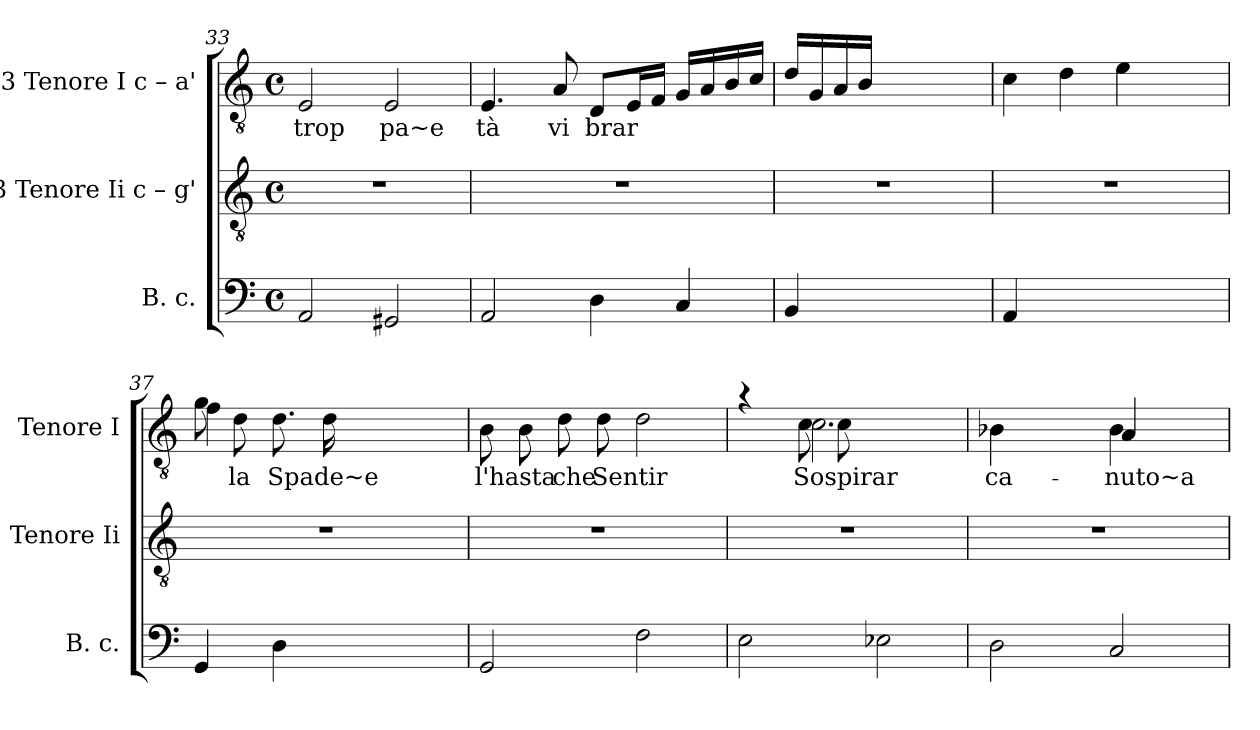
**kern	**kern	**kern	**text
*part3	*part2	*part1	*part1
*staff3	*staff2	*staff1	*staff1
*I"B. c.	*I"3 Tenore Ii c – g'	*I"3 Tenore I c – a'	*
*I'B. c.	*I'Tenore Ii	*I'Tenore I	*
*clefF4	*clefGv2	*clefGv2	*
*k[]	*k[]	*k[]	*
*C:	*C:	*C:	*
*M4/4	*M4/4	*M4/4	*
*met(c)	*met(c)	*met(c)	*
=33	=33	=33	=33
!	!	!	!LO:LY:b
2AA/	1r	2E/	trop
!	!	!	!LO:LY:b
2GG#X/	.	2E/	pa~e
=34	=34	=34	=34
!	!	!	!LO:LY:b
2AA/	1r	4.E/	tà
!	!	!	!LO:LY:b
.	.	8A/	vi
!	!	!	!LO:LY:b
4D\	.	8D/L	brar
.	.	16E/L	.
.	.	16F/JJ	.
4C/	.	16G/LL	.
.	.	16A/	.
.	.	16B/	.
.	.	16c/JJ	.
=35	=35	=35	=35
4BB/	1r	16d/LL	.
.	.	16G/	.
.	.	16A/	.
.	.	16B/JJ	.
2.ryy	.	2.ryy	.
=36	=36	=36	=36
4AA/	1r	4c\	.
2.ryy	.	4d\	.
.	.	4e\	.
.	.	4ryy	.
=37	=37	=37	=37
!	!LO:N:vis=1	!	!
*	*	*^	*
4GG/	1r	8g\	4f\	.
!	!	!	!	!LO:LY:b
.	.	8d\	.	la
!	!	!	!	!LO:LY:b
4D\	.	8.d\	2ryy	Spade~e
.	.	16d\	.	.
2ryy	.	2ryy	.	.
.	.	.	4ryy	.
!!LO:LB:g=z
=38	=38	=38	=38	=38
!	!	!	!	!LO:LY:b
*	*	*v	*v	*
2GG/	1r	8B\	l'hasta
.	.	8B\	.
!	!	!	!LO:LY:b
.	.	8d\	che
!	!	!	!LO:LY:b
.	.	8d\	Sentir
2F\	.	2d\	.
=39	=39	=39	=39
*	*	*^	*
2E\	1r	4ra	4ryy	.
!	!	!	!	!LO:LY:b
.	.	8c\	2.c\	Sospirar
.	.	8c\	.	.
2E-X\	.	2ryy	.	.
=40	=40	=40	=40	=40
!	!	!	!	!LO:LY:b
2D\	1r	4B-X\	2ryy	ca-
.	.	4ryy	.	.
!	!	!	!	!LO:LY:b
2C/	.	4B-\	4A</	-nuto~a-
.	.	4ryy	4ryy	.
*	*	*v	*v	*
=	=	=	=
*-	*-	*-	*-
